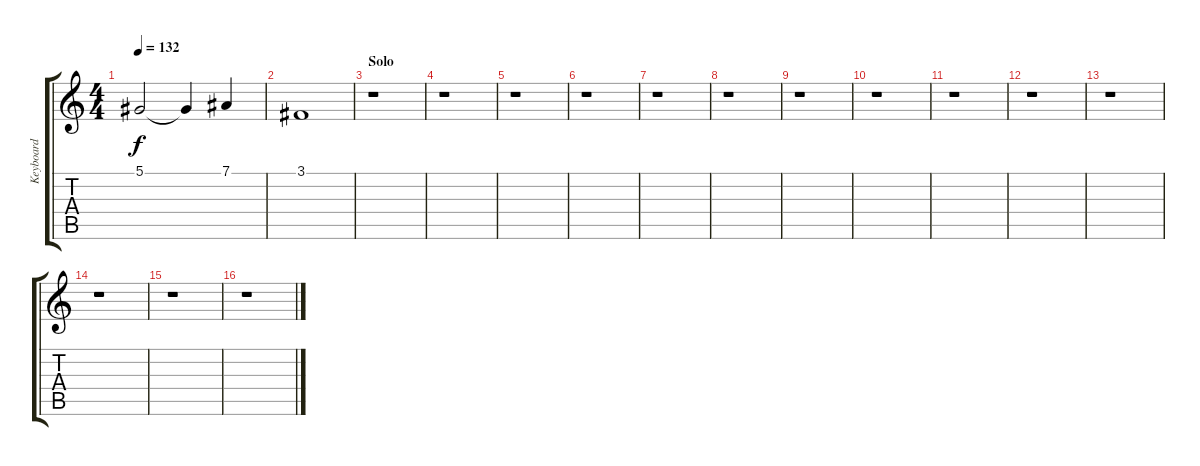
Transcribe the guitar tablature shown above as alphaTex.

\track ("Keyboard" "Keyboard") {instrument stringensemble1}
\staff {score tabs}
\tuning (Eb4 Bb3 Gb3 Db3 Ab2 Eb2) {hide}
\ts (4 4)
\tempo 132
\clef g2
\ks c
5.1.2{dy f} 5.1{t}.4 7.1.4 |
3.1.1 |
\section ("" "Solo")
r.1 |
r.1 |
r.1 |
r.1 |
r.1 |
r.1 |
r.1 |
r.1 |
r.1 |
r.1 |
r.1 |
r.1 |
r.1 |
r.1
